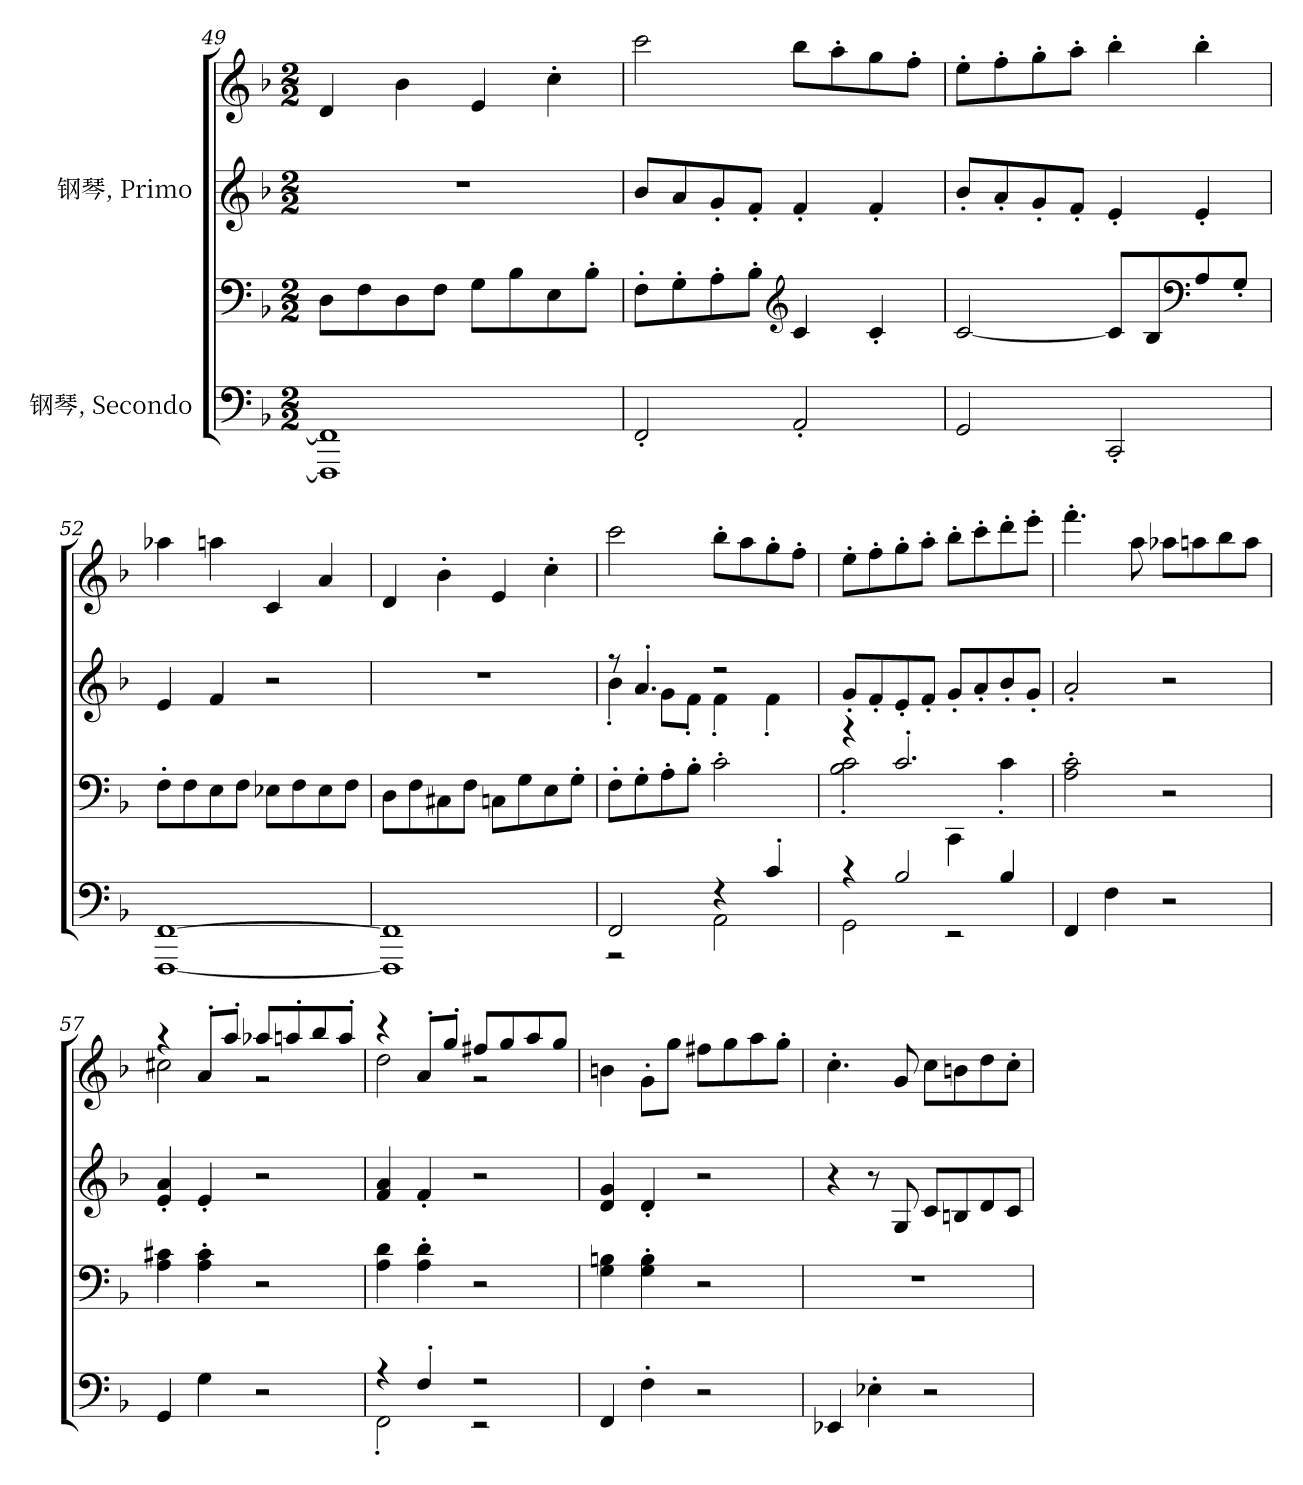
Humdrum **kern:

**kern	**kern	**kern	**kern
*part2	*part2	*part1	*part1
*staff4	*staff3	*staff2	*staff1
*I"钢琴, Secondo	*	*I"钢琴, Primo	*
!!LO:LB:g=z
*clefF4	*clefF4	*clefG2	*clefG2
*k[b-]	*k[b-]	*k[b-]	*k[b-]
*M2/2	*M2/2	*M2/2	*M2/2
=49	=49	=49	=49
1FFF] 1FF]	8D\L	1r	4d/
.	8F\	.	.
.	8D\	.	4b-\
.	8F\J	.	.
.	8G\L	.	4e/
.	8B-\	.	.
.	8E\	.	4cc'\
.	8B-'\J	.	.
=50	=50	=50	=50
2FF'/	8F'\L	8b-/L	2ccc\
.	8G'\	8a/	.
.	8A'\	8g'/	.
.	8B-'\J	8f'/J	.
*	*clefG2	*	*
2AA'/	4c/	4f'/	8bb-\L
.	.	.	8aa'\
.	4c'/	4f'/	8gg\
.	.	.	8ff'\J
=51	=51	=51	=51
2GG/	[2c/	8b-'/L	8ee'\L
.	.	8a'/	8ff'\
.	.	8g'/	8gg'\
.	.	8f'/J	8aa'\J
2CC'/	8c/L]	4e'/	4bb-'\
.	8B-/	.	.
*	*clefF4	*	*
.	8A/	4e'/	4bb-'\
.	8G'/J	.	.
=52	=52	=52	=52
[1FFF [1FF	8F'\L	4e/	4aa-X\
.	8F\	.	.
.	8E\	4f/	4aan\
.	8F\J	.	.
.	8E-X\L	2r	4c/
.	8F\	.	.
.	8E-\	.	4a/
.	8F\J	.	.
!!LO:PB:g=z
=53	=53	=53	=53
1FFF] 1FF]	8D\L	1r	4d/
.	8F\	.	.
.	8C#X\	.	4b-'\
.	8F\J	.	.
.	8Cn\L	.	4e/
.	8G\	.	.
.	8E\	.	4cc'\
.	8G'\J	.	.
=54	=54	=54	=54
*^	*	*^	*
2FF/	2r	8F'\L	8r	4b-'\	2ccc\
.	.	8G'\	4.a'/	.	.
.	.	8A'\	.	8g\L	.
.	.	8B-'\J	.	8f'\J	.
4r	2AA\	2c'\	2r	4f'\	8bb-'\L
.	.	.	.	.	8aa\
4c'/	.	.	.	4f'\	8gg'\
.	.	.	.	.	8ff'\J
*	*	*	*v	*v	*
=55	=55	=55	=55	=55
*	*	*^	*	*
4r	2GG\	4r	2B-\' 2c\'	8g'/L	8ee'\L
.	.	.	.	8f'/	8ff'\
2B-/	.	2.c'/	.	8e'/	8gg'\
.	.	.	.	8f'/J	8aa'\J
.	2r	.	4CC\	8g'/L	8bb-'\L
.	.	.	.	8a'/	8ccc'\
4B-/	.	.	4c'\	8b-'/	8ddd'\
.	.	.	.	8g'/J	8eee'\J
*v	*v	*	*	*	*
*	*v	*v	*	*
=56	=56	=56	=56
4FF/	2A\' 2c\'	2a'/	4.fff'\
4F\	.	.	.
.	.	.	8aa\
2r	2r	2r	8aa-X\L
.	.	.	8aan\
.	.	.	8bb-\
.	.	.	8aa\J
!!LO:LB:g=z
=57	=57	=57	=57
*	*	*	*^
4GG/	4A\ 4c#X\	4e/' 4a/'	4r	2cc#X\
4G\	4A\' 4c#\'	4e'/	8a'/L	.
.	.	.	8aa'/J	.
2r	2r	2r	8aa-X/L	2r
.	.	.	8aan'/	.
.	.	.	8bb-/	.
.	.	.	8aa'/J	.
=58	=58	=58	=58	=58
*^	*	*	*	*
4r	2FF'\	4A\ 4d\	4f/ 4a/	4r	2dd\
4F'/	.	4A\' 4d\'	4f'/	8a'/L	.
.	.	.	.	8gg'/J	.
2r	2r	2r	2r	8ff#X/L	2r
.	.	.	.	8gg/	.
.	.	.	.	8aa/	.
.	.	.	.	8gg/J	.
*v	*v	*	*	*v	*v
=59	=59	=59	=59
4FF/	4G\ 4Bn\	4d/ 4g/	4bn\
4F'\	4G\' 4B\'	4d'/	8g'\L
.	.	.	8gg\J
2r	2r	2r	8ff#X\L
.	.	.	8gg\
.	.	.	8aa\
.	.	.	8gg'\J
=60	=60	=60	=60
4EE-X/	1r	4r	4.cc'\
4E-X'\	.	8r	.
.	.	8G/	8g/
2r	.	8c/L	8cc\L
.	.	8Bn/	8bn\
.	.	8d/	8dd\
.	.	8c/J	8cc'\J
=	=	=	=
*-	*-	*-	*-
